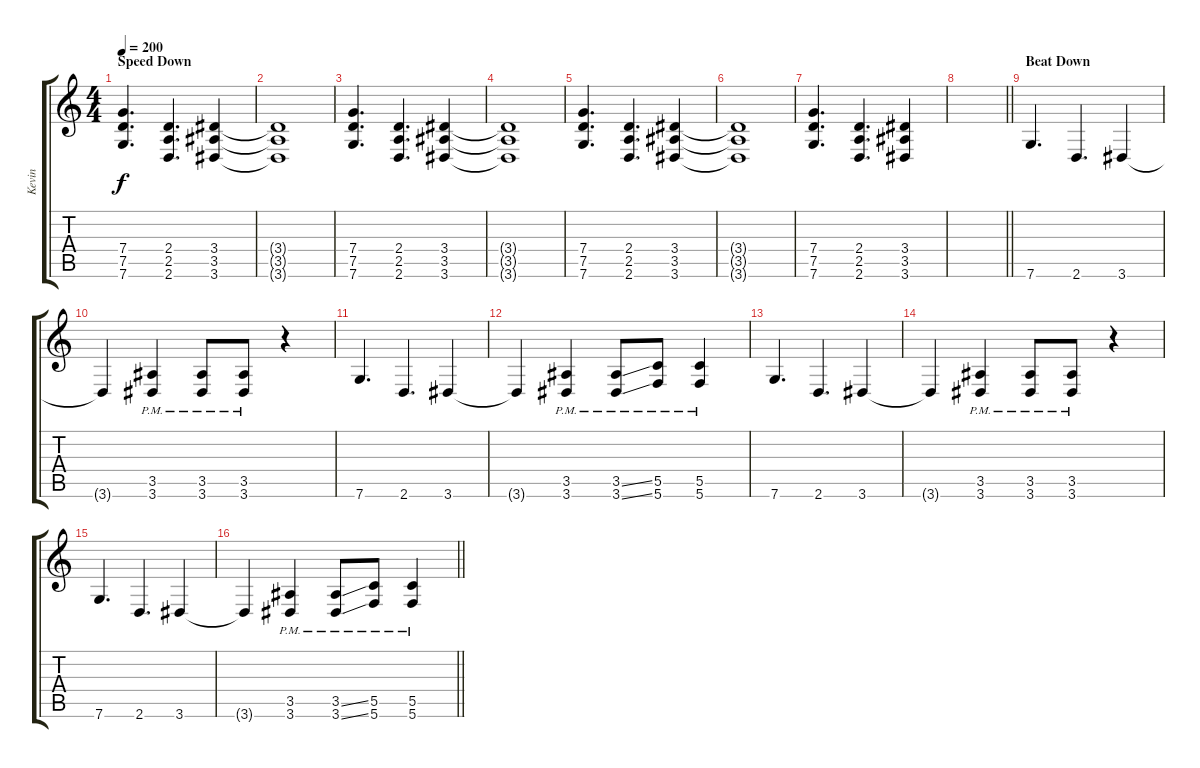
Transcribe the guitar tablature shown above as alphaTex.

\track ("Kevin" "Kevin") {instrument distortionguitar}
\staff {score tabs}
\tuning (D4 A3 F3 C3 G2 C2) {hide}
\ts (4 4)
\section ("" "Speed Down")
\tempo 200
\clef g2
\ks c
(7.4 7.5 7.6).4{d dy f} (2.4 2.5 2.6).4{d} (3.4 3.5 3.6).4 |
(3.4{t} 3.5{t} 3.6{t}).1 |
(7.4 7.5 7.6).4{d} (2.4 2.5 2.6).4{d} (3.4 3.5 3.6).4 |
(3.4{t} 3.5{t} 3.6{t}).1 |
(7.4 7.5 7.6).4{d} (2.4 2.5 2.6).4{d} (3.4 3.5 3.6).4 |
(3.4{t} 3.5{t} 3.6{t}).1 |
(7.4 7.5 7.6).4{d} (2.4 2.5 2.6).4{d} (3.4 3.5 3.6).4 |
\barLineRight lightlight
|
\section ("" "Beat Down")
7.6.4{d} 2.6.4{d} 3.6.4 |
3.6{t}.4 (3.5{pm} 3.6{pm}).4 (3.5{pm} 3.6{pm}).8 (3.5{pm} 3.6{pm}).8 r.4 |
7.6.4{d} 2.6.4{d} 3.6.4 |
3.6{t}.4 (3.5{pm} 3.6{pm}).4 (3.5{ss pm} 3.6{ss pm}).8 (5.5{pm} 5.6{pm}).8 (5.5{pm} 5.6{pm}).4 |
7.6.4{d} 2.6.4{d} 3.6.4 |
3.6{t}.4 (3.5{pm} 3.6{pm}).4 (3.5{pm} 3.6{pm}).8 (3.5{pm} 3.6{pm}).8 r.4 |
7.6.4{d} 2.6.4{d} 3.6.4 |
\barLineRight lightlight
3.6{t}.4 (3.5{pm} 3.6{pm}).4 (3.5{ss pm} 3.6{ss pm}).8 (5.5{pm} 5.6{pm}).8 (5.5{pm} 5.6{pm}).4
